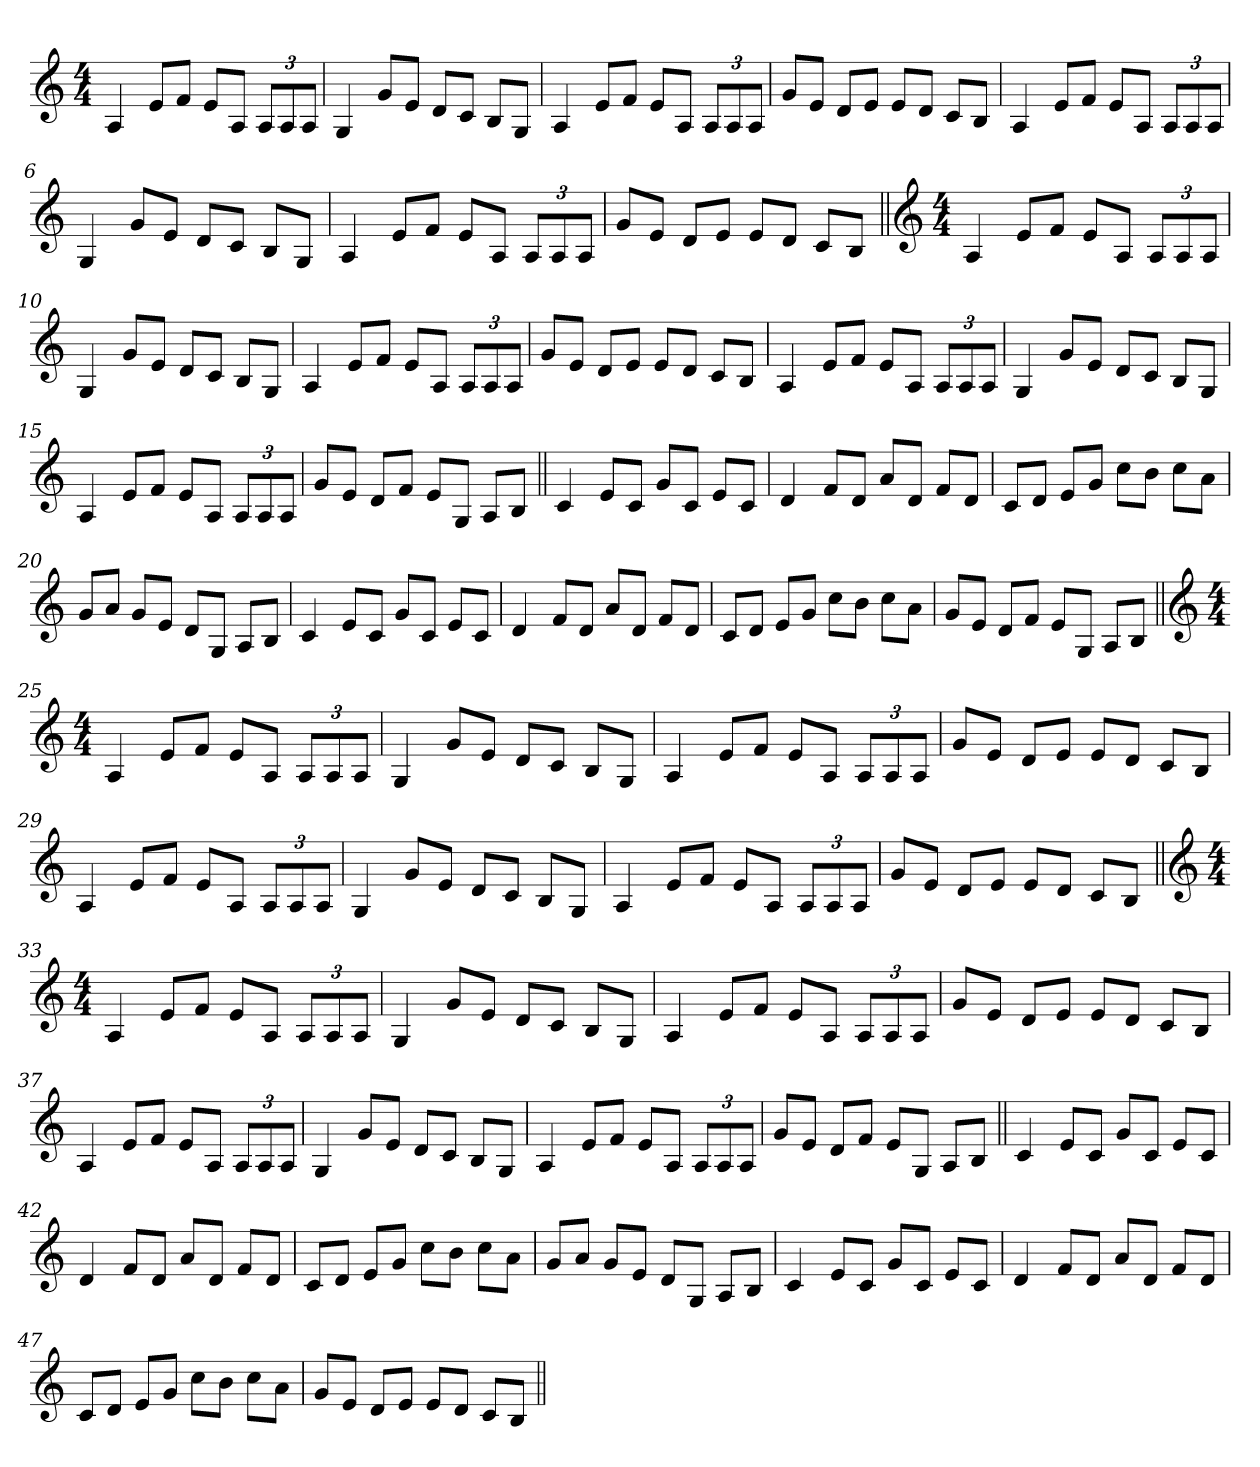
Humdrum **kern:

**kern
*part1
*staff1
*clefG2
*k[]
*M4/4
=1
4A/
8e/L
8f/J
8e/L
8A/J
12A/L
12A/
12A/J
=2
4G/
8g/L
8e/J
8d/L
8c/J
8B/L
8G/J
=3
4A/
8e/L
8f/J
8e/L
8A/J
12A/L
12A/
12A/J
=4
8g/L
8e/J
8d/L
8e/J
8e/L
8d/J
8c/L
8B/J
!!LO:LB:g=z
=5
4A/
8e/L
8f/J
8e/L
8A/J
12A/L
12A/
12A/J
=6
4G/
8g/L
8e/J
8d/L
8c/J
8B/L
8G/J
=7
4A/
8e/L
8f/J
8e/L
8A/J
12A/L
12A/
12A/J
=8
8g/L
8e/J
8d/L
8e/J
8e/L
8d/J
8c/L
8B/J
!!LO:LB:g=z
=9||
*clefG2
*M4/4
4A/
8e/L
8f/J
8e/L
8A/J
12A/L
12A/
12A/J
=10
4G/
8g/L
8e/J
8d/L
8c/J
8B/L
8G/J
=11
4A/
8e/L
8f/J
8e/L
8A/J
12A/L
12A/
12A/J
=12
8g/L
8e/J
8d/L
8e/J
8e/L
8d/J
8c/L
8B/J
!!LO:LB:g=z
=13
4A/
8e/L
8f/J
8e/L
8A/J
12A/L
12A/
12A/J
=14
4G/
8g/L
8e/J
8d/L
8c/J
8B/L
8G/J
=15
4A/
8e/L
8f/J
8e/L
8A/J
12A/L
12A/
12A/J
=16
8g/L
8e/J
8d/L
8f/J
8e/L
8G/J
8A/L
8B/J
=17||
4c/
8e/L
8c/J
8g/L
8c/J
8e/L
8c/J
!!LO:LB:g=z
=18
4d/
8f/L
8d/J
8a/L
8d/J
8f/L
8d/J
=19
8c/L
8d/J
8e/L
8g/J
8cc\L
8b\J
8cc\L
8a\J
=20
8g/L
8a/J
8g/L
8e/J
8d/L
8G/J
8A/L
8B/J
=21
4c/
8e/L
8c/J
8g/L
8c/J
8e/L
8c/J
=22
4d/
8f/L
8d/J
8a/L
8d/J
8f/L
8d/J
!!LO:LB:g=z
=23
8c/L
8d/J
8e/L
8g/J
8cc\L
8b\J
8cc\L
8a\J
=24
8g/L
8e/J
8d/L
8f/J
8e/L
8G/J
8A/L
8B/J
=25||
*clefG2
*M4/4
4A/
8e/L
8f/J
8e/L
8A/J
12A/L
12A/
12A/J
=26
4G/
8g/L
8e/J
8d/L
8c/J
8B/L
8G/J
!!LO:LB:g=z
=27
4A/
8e/L
8f/J
8e/L
8A/J
12A/L
12A/
12A/J
=28
8g/L
8e/J
8d/L
8e/J
8e/L
8d/J
8c/L
8B/J
=29
4A/
8e/L
8f/J
8e/L
8A/J
12A/L
12A/
12A/J
=30
4G/
8g/L
8e/J
8d/L
8c/J
8B/L
8G/J
=31
4A/
8e/L
8f/J
8e/L
8A/J
12A/L
12A/
12A/J
!!LO:LB:g=z
=32
8g/L
8e/J
8d/L
8e/J
8e/L
8d/J
8c/L
8B/J
=33||
*clefG2
*M4/4
4A/
8e/L
8f/J
8e/L
8A/J
12A/L
12A/
12A/J
=34
4G/
8g/L
8e/J
8d/L
8c/J
8B/L
8G/J
=35
4A/
8e/L
8f/J
8e/L
8A/J
12A/L
12A/
12A/J
!!LO:LB:g=z
=36
8g/L
8e/J
8d/L
8e/J
8e/L
8d/J
8c/L
8B/J
=37
4A/
8e/L
8f/J
8e/L
8A/J
12A/L
12A/
12A/J
=38
4G/
8g/L
8e/J
8d/L
8c/J
8B/L
8G/J
=39
4A/
8e/L
8f/J
8e/L
8A/J
12A/L
12A/
12A/J
=40
8g/L
8e/J
8d/L
8f/J
8e/L
8G/J
8A/L
8B/J
!!LO:LB:g=z
=41||
4c/
8e/L
8c/J
8g/L
8c/J
8e/L
8c/J
=42
4d/
8f/L
8d/J
8a/L
8d/J
8f/L
8d/J
=43
8c/L
8d/J
8e/L
8g/J
8cc\L
8b\J
8cc\L
8a\J
=44
8g/L
8a/J
8g/L
8e/J
8d/L
8G/J
8A/L
8B/J
=45
4c/
8e/L
8c/J
8g/L
8c/J
8e/L
8c/J
!!LO:PB:g=z
=46
4d/
8f/L
8d/J
8a/L
8d/J
8f/L
8d/J
=47
8c/L
8d/J
8e/L
8g/J
8cc\L
8b\J
8cc\L
8a\J
=48
8g/L
8e/J
8d/L
8e/J
8e/L
8d/J
8c/L
8B/J
=||
*-
